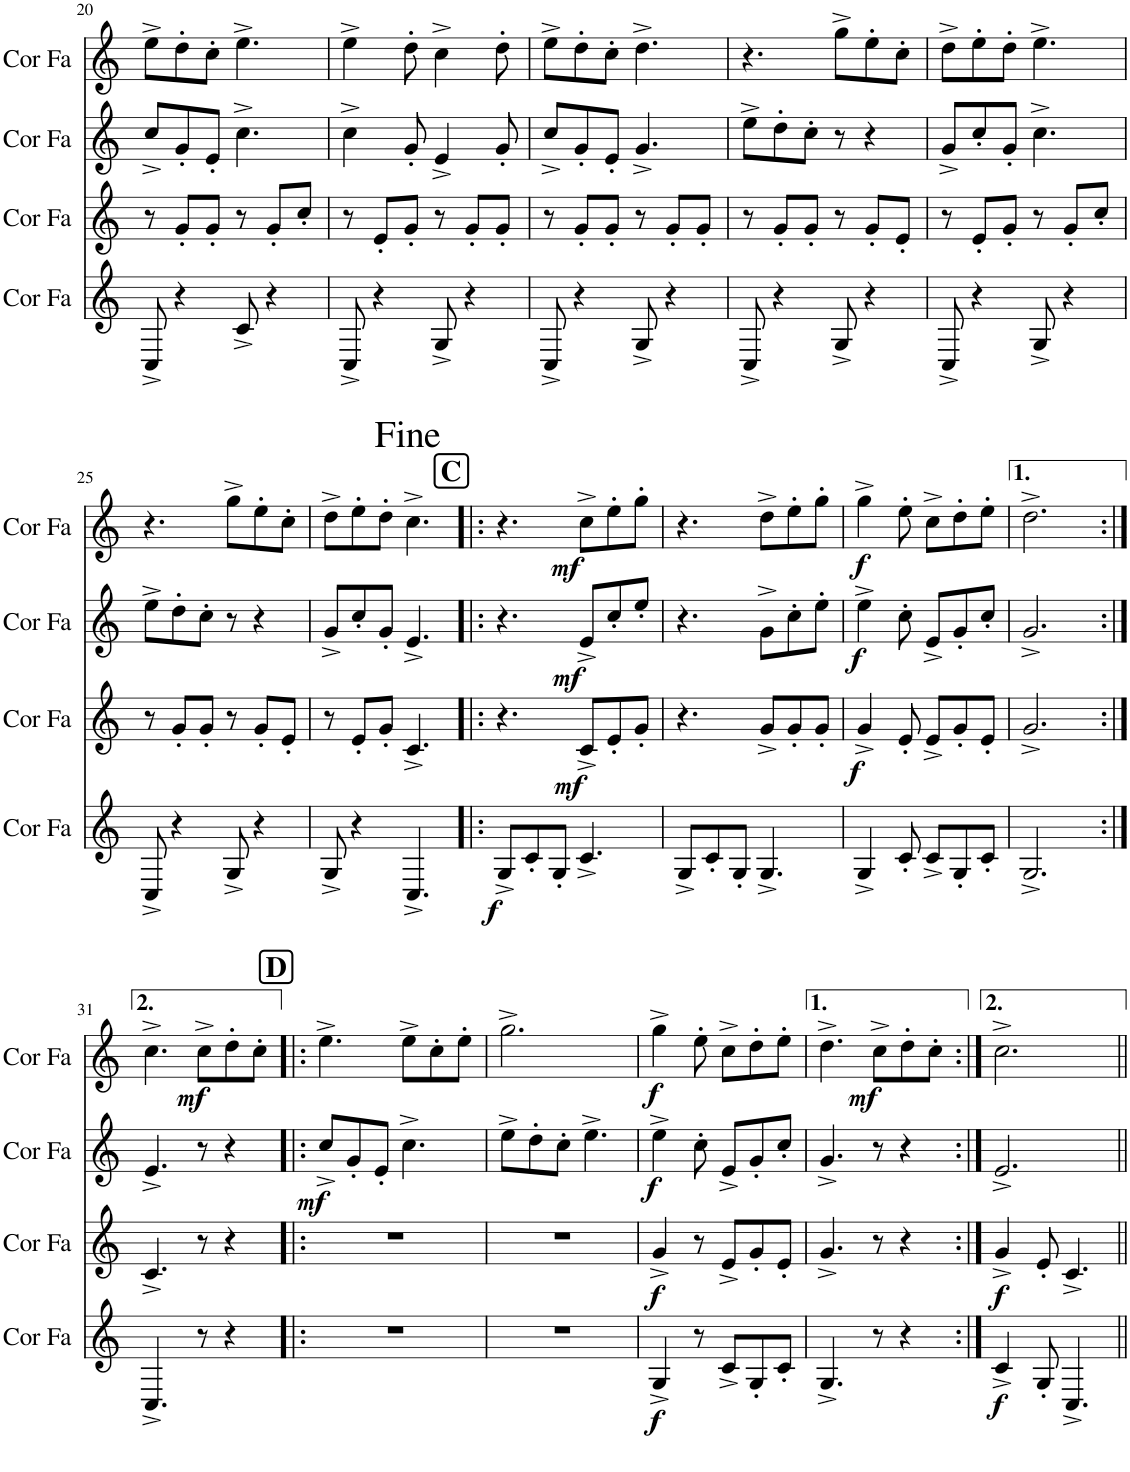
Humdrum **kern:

**kern	**dynam	**kern	**dynam	**kern	**dynam	**kern	**dynam
*part4	*part4	*part3	*part3	*part2	*part2	*part1	*part1
*staff4	*staff4	*staff3	*staff3	*staff2	*staff2	*staff1	*staff1
*I"Cor en Fa	*	*I"Cor en Fa	*	*I"Cor en Fa	*	*I"Cor en Fa	*
*I'Cor Fa	*	*I'Cor Fa	*	*I'Cor Fa	*	*I'Cor Fa	*
!!LO:PB:g=z
*clefG2	*	*clefG2	*	*clefG2	*	*clefG2	*
*Trd4c7	*	*Trd4c7	*	*Trd4c7	*	*Trd4c7	*
*k[]	*	*k[]	*	*k[]	*	*k[]	*
*M6/8	*	*M6/8	*	*M6/8	*	*M6/8	*
=20	=20	=20	=20	=20	=20	=20	=20
8C^/	.	8r	.	8cc^/L	.	8ee^\L	.
4r	.	8g'/L	.	8g'/	.	8dd'\	.
.	.	8g'/J	.	8e'/J	.	8cc'\J	.
8c^/	.	8r	.	4.cc^\	.	4.ee^\	.
4r	.	8g'/L	.	.	.	.	.
.	.	8cc'/J	.	.	.	.	.
=21	=21	=21	=21	=21	=21	=21	=21
8C^/	.	8r	.	4cc^\	.	4ee^\	.
4r	.	8e'/L	.	.	.	.	.
.	.	8g'/J	.	8g'/	.	8dd'\	.
8G^/	.	8r	.	4e^/	.	4cc^\	.
4r	.	8g'/L	.	.	.	.	.
.	.	8g'/J	.	8g'/	.	8dd'\	.
=22	=22	=22	=22	=22	=22	=22	=22
8C^/	.	8r	.	8cc^/L	.	8ee^\L	.
4r	.	8g'/L	.	8g'/	.	8dd'\	.
.	.	8g'/J	.	8e'/J	.	8cc'\J	.
8G^/	.	8r	.	4.g^/	.	4.dd^\	.
4r	.	8g'/L	.	.	.	.	.
.	.	8g'/J	.	.	.	.	.
=23	=23	=23	=23	=23	=23	=23	=23
8C^/	.	8r	.	8ee^\L	.	4.r	.
4r	.	8g'/L	.	8dd'\	.	.	.
.	.	8g'/J	.	8cc'\J	.	.	.
8G^/	.	8r	.	8r	.	8gg^\L	.
4r	.	8g'/L	.	4r	.	8ee'\	.
.	.	8e'/J	.	.	.	8cc'\J	.
=24	=24	=24	=24	=24	=24	=24	=24
8C^/	.	8r	.	8g^/L	.	8dd^\L	.
4r	.	8e'/L	.	8cc'/	.	8ee'\	.
.	.	8g'/J	.	8g'/J	.	8dd'\J	.
8G^/	.	8r	.	4.cc^\	.	4.ee^\	.
4r	.	8g'/L	.	.	.	.	.
.	.	8cc'/J	.	.	.	.	.
!!LO:LB:g=z
=25	=25	=25	=25	=25	=25	=25	=25
8C^/	.	8r	.	8ee^\L	.	4.r	.
4r	.	8g'/L	.	8dd'\	.	.	.
.	.	8g'/J	.	8cc'\J	.	.	.
8G^/	.	8r	.	8r	.	8gg^\L	.
4r	.	8g'/L	.	4r	.	8ee'\	.
.	.	8e'/J	.	.	.	8cc'\J	.
=26	=26	=26	=26	=26	=26	=26	=26
8G^/	.	8r	.	8g^/L	.	8dd^\L	.
4r	.	8e'/L	.	8cc'/	.	8ee'\	.
.	.	8g'/J	.	8g'/J	.	8dd'\J	.
4.C^/	.	4.c^/	.	4.e^/	.	4.cc^\	.
!!LO:REH:place=s1:a:B:cj:fs=14:t=C
=27!|:	=27!|:	=27!|:	=27!|:	=27!|:	=27!|:	=27!|:	=27!|:
!	!LO:DY:b	!	!	!	!	!	!
8G^/L	f	4.r	.	4.r	.	4.r	.
8c'/	.	.	.	.	.	.	.
8G'/J	.	.	.	.	.	.	.
!	!	!	!LO:DY:b	!	!LO:DY:b	!	!LO:DY:b
4.c^/	.	8c^/L	mf	8e^/L	mf	8cc^\L	mf
.	.	8e'/	.	8cc'/	.	8ee'\	.
.	.	8g'/J	.	8ee'/J	.	8gg'\J	.
=28	=28	=28	=28	=28	=28	=28	=28
8G^/L	.	4.r	.	4.r	.	4.r	.
8c'/	.	.	.	.	.	.	.
8G'/J	.	.	.	.	.	.	.
4.G^/	.	8g^/L	.	8g^\L	.	8dd^\L	.
.	.	8g'/	.	8cc'\	.	8ee'\	.
.	.	8g'/J	.	8ee'\J	.	8gg'\J	.
=29	=29	=29	=29	=29	=29	=29	=29
!	!	!	!LO:DY:b	!	!LO:DY:b	!	!LO:DY:b
4G^/	.	4g^/	f	4ee^\	f	4gg^\	f
8c'/	.	8e'/	.	8cc'\	.	8ee'\	.
8c^/L	.	8e^/L	.	8e^/L	.	8cc^\L	.
8G'/	.	8g'/	.	8g'/	.	8dd'\	.
8c'/J	.	8e'/J	.	8cc'/J	.	8ee'\J	.
=30	=30	=30	=30	=30	=30	=30	=30
2.G^/	.	2.g^/	.	2.g^/	.	2.dd^\	.
!!LO:LB:g=z
=31:|!	=31:|!	=31:|!	=31:|!	=31:|!	=31:|!	=31:|!	=31:|!
4.C^/	.	4.c^/	.	4.e^/	.	4.cc^\	.
!	!	!	!	!	!	!	!LO:DY:b
8r	.	8r	.	8r	.	8cc^\L	mf
4r	.	4r	.	4r	.	8dd'\	.
.	.	.	.	.	.	8cc'\J	.
!!LO:REH:place=s1:a:B:cj:fs=14:t=D
=32!|:	=32!|:	=32!|:	=32!|:	=32!|:	=32!|:	=32!|:	=32!|:
!	!	!	!	!	!LO:DY:b	!	!
2.r	.	2.r	.	8cc^/L	mf	4.ee^\	.
.	.	.	.	8g'/	.	.	.
.	.	.	.	8e'/J	.	.	.
.	.	.	.	4.cc^\	.	8ee^\L	.
.	.	.	.	.	.	8cc'\	.
.	.	.	.	.	.	8ee'\J	.
=33	=33	=33	=33	=33	=33	=33	=33
2.r	.	2.r	.	8ee^\L	.	2.gg^\	.
.	.	.	.	8dd'\	.	.	.
.	.	.	.	8cc'\J	.	.	.
.	.	.	.	4.ee^\	.	.	.
=34	=34	=34	=34	=34	=34	=34	=34
!	!LO:DY:b	!	!LO:DY:b	!	!LO:DY:b	!	!LO:DY:b
4G^/	f	4g^/	f	4ee^\	f	4gg^\	f
8r	.	8r	.	8cc'\	.	8ee'\	.
8c^/L	.	8e^/L	.	8e^/L	.	8cc^\L	.
8G'/	.	8g'/	.	8g'/	.	8dd'\	.
8c'/J	.	8e'/J	.	8cc'/J	.	8ee'\J	.
=35	=35	=35	=35	=35	=35	=35	=35
4.G^/	.	4.g^/	.	4.g^/	.	4.dd^\	.
!	!	!	!	!	!	!	!LO:DY:b
8r	.	8r	.	8r	.	8cc^\L	mf
4r	.	4r	.	4r	.	8dd'\	.
.	.	.	.	.	.	8cc'\J	.
=36:|!	=36:|!	=36:|!	=36:|!	=36:|!	=36:|!	=36:|!	=36:|!
!	!LO:DY:b	!	!LO:DY:b	!	!	!	!
4c^/	f	4g^/	f	2.e^/	.	2.cc^\	.
8G'/	.	8e'/	.	.	.	.	.
4.C^/	.	4.c^/	.	.	.	.	.
=||	=||	=||	=||	=||	=||	=||	=||
*-	*-	*-	*-	*-	*-	*-	*-
